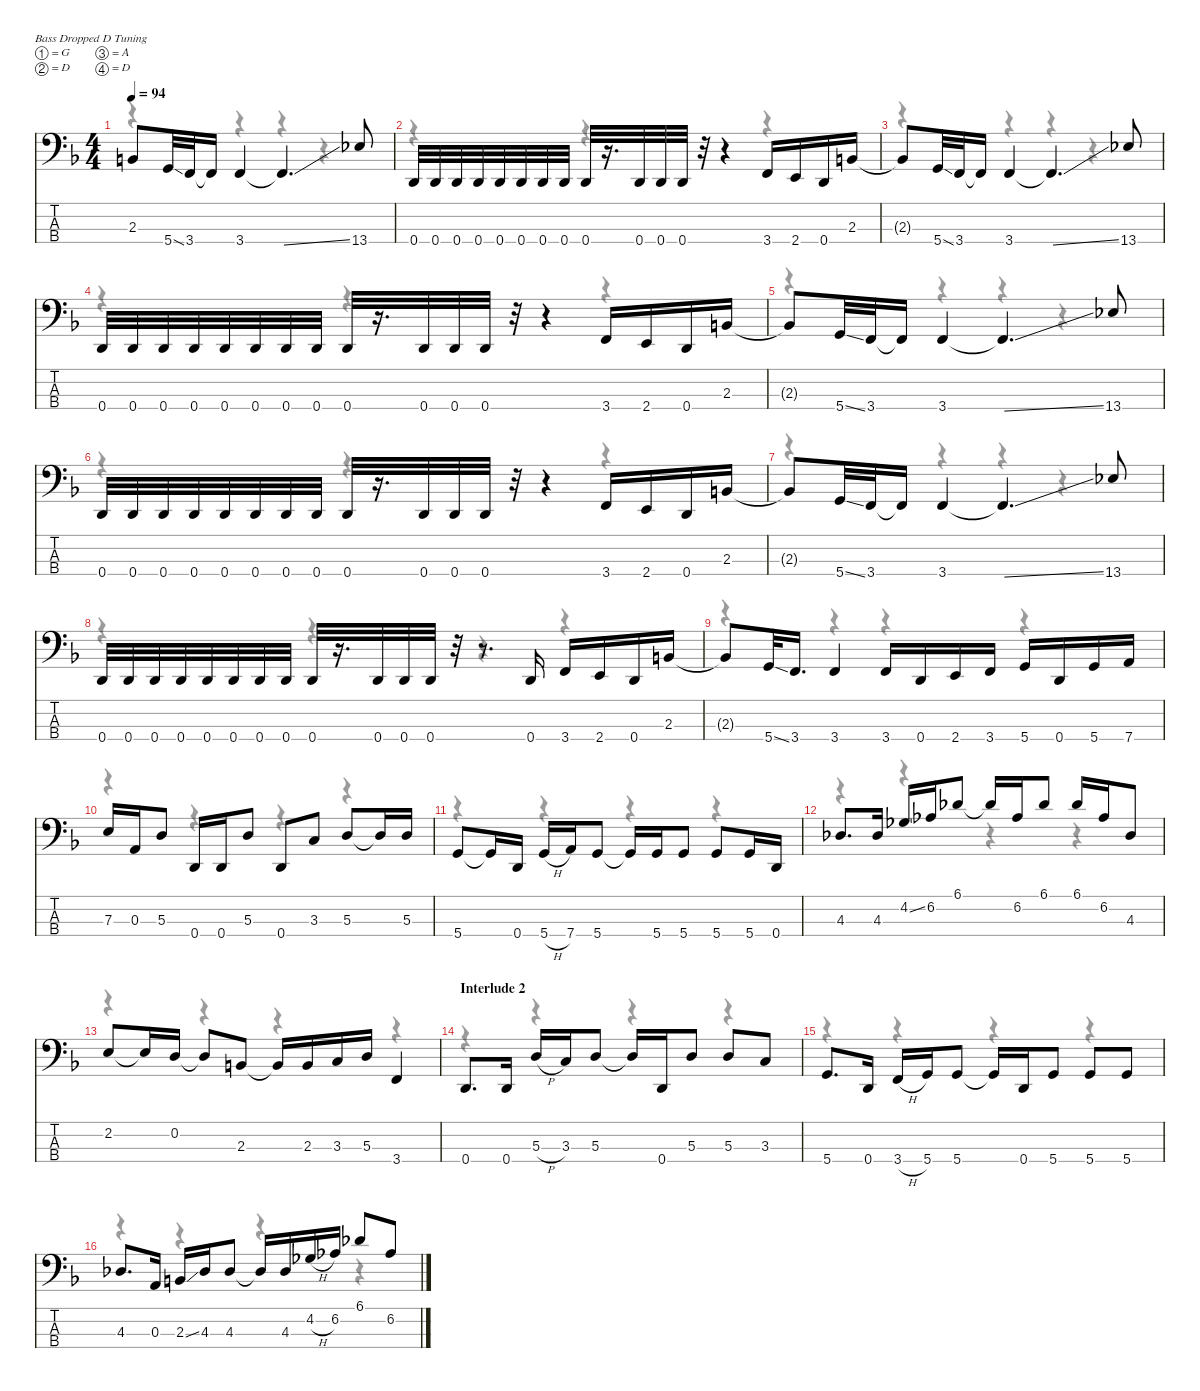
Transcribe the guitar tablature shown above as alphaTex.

\defaultSystemsLayout 4
\hideDynamics
\bracketExtendMode nobrackets
\singleTrackTrackNamePolicy hidden
\multiTrackTrackNamePolicy hidden
\otherSystemsTrackNameOrientation horizontal
\track ("M. Mendez" "el.bs.") {instrument electricbassfinger}
\staff {score tabs}
\tuning (G2 D2 A1 D1)
\voice
\ts (4 4)
\tempo 94
\clef f4
\ks dminor
2.3{t acc forcenatural}.8{dy f beam Up} 5.4{ss acc forcenatural}.32{beam Up} 3.4{acc forcenatural}.32{beam Up} 3.4{t acc forcenatural}.16{beam Up} 3.4{acc forcenatural}.4{beam Up} 3.4{ss t acc forcenatural}.4{d beam Up} 13.4{acc b}.8{beam Up} |
0.4{acc forcenatural}.32{beam Up} 0.4{acc forcenatural}.32{beam Up} 0.4{acc forcenatural}.32{beam Up} 0.4{acc forcenatural}.32{beam Up} 0.4{acc forcenatural}.32{beam Up} 0.4{acc forcenatural}.32{beam Up} 0.4{acc forcenatural}.32{beam Up} 0.4{acc forcenatural}.32{beam Up} 0.4{acc forcenatural}.32{beam Up} r.16{d beam Up} 0.4{acc forcenatural}.32{beam Up} 0.4{acc forcenatural}.32{beam Up} 0.4{acc forcenatural}.32{beam Up} r.32{beam Up} r.4{beam Up} 3.4{acc forcenatural}.16{beam Up} 2.4{acc forcenatural}.16{beam Up} 0.4{acc forcenatural}.16{beam Up} 2.3{acc forcenatural}.16{beam Up} |
2.3{t acc forcenatural}.8{beam Up} 5.4{ss acc forcenatural}.32{beam Up} 3.4{acc forcenatural}.32{beam Up} 3.4{t acc forcenatural}.16{beam Up} 3.4{acc forcenatural}.4{beam Up} 3.4{ss t acc forcenatural}.4{d beam Up} 13.4{acc b}.8{beam Up} |
0.4{acc forcenatural}.32{beam Up} 0.4{acc forcenatural}.32{beam Up} 0.4{acc forcenatural}.32{beam Up} 0.4{acc forcenatural}.32{beam Up} 0.4{acc forcenatural}.32{beam Up} 0.4{acc forcenatural}.32{beam Up} 0.4{acc forcenatural}.32{beam Up} 0.4{acc forcenatural}.32{beam Up} 0.4{acc forcenatural}.32{beam Up} r.16{d beam Up} 0.4{acc forcenatural}.32{beam Up} 0.4{acc forcenatural}.32{beam Up} 0.4{acc forcenatural}.32{beam Up} r.32{beam Up} r.4{beam Up} 3.4{acc forcenatural}.16{beam Up} 2.4{acc forcenatural}.16{beam Up} 0.4{acc forcenatural}.16{beam Up} 2.3{acc forcenatural}.16{beam Up} |
2.3{t acc forcenatural}.8{beam Up} 5.4{ss acc forcenatural}.32{beam Up} 3.4{acc forcenatural}.32{beam Up} 3.4{t acc forcenatural}.16{beam Up} 3.4{acc forcenatural}.4{beam Up} 3.4{ss t acc forcenatural}.4{d beam Up} 13.4{acc b}.8{beam Up} |
0.4{acc forcenatural}.32{beam Up} 0.4{acc forcenatural}.32{beam Up} 0.4{acc forcenatural}.32{beam Up} 0.4{acc forcenatural}.32{beam Up} 0.4{acc forcenatural}.32{beam Up} 0.4{acc forcenatural}.32{beam Up} 0.4{acc forcenatural}.32{beam Up} 0.4{acc forcenatural}.32{beam Up} 0.4{acc forcenatural}.32{beam Up} r.16{d beam Up} 0.4{acc forcenatural}.32{beam Up} 0.4{acc forcenatural}.32{beam Up} 0.4{acc forcenatural}.32{beam Up} r.32{beam Up} r.4{beam Up} 3.4{acc forcenatural}.16{beam Up} 2.4{acc forcenatural}.16{beam Up} 0.4{acc forcenatural}.16{beam Up} 2.3{acc forcenatural}.16{beam Up} |
2.3{t acc forcenatural}.8{beam Up} 5.4{ss acc forcenatural}.32{beam Up} 3.4{acc forcenatural}.32{beam Up} 3.4{t acc forcenatural}.16{beam Up} 3.4{acc forcenatural}.4{beam Up} 3.4{ss t acc forcenatural}.4{d beam Up} 13.4{acc b}.8{beam Up} |
0.4{acc forcenatural}.32{beam Up} 0.4{acc forcenatural}.32{beam Up} 0.4{acc forcenatural}.32{beam Up} 0.4{acc forcenatural}.32{beam Up} 0.4{acc forcenatural}.32{beam Up} 0.4{acc forcenatural}.32{beam Up} 0.4{acc forcenatural}.32{beam Up} 0.4{acc forcenatural}.32{beam Up} 0.4{acc forcenatural}.32{beam Up} r.16{d beam Up} 0.4{acc forcenatural}.32{beam Up} 0.4{acc forcenatural}.32{beam Up} 0.4{acc forcenatural}.32{beam Up} r.32{beam Up} r.8{d beam Up} 0.4{acc forcenatural}.16{beam Up} 3.4{acc forcenatural}.16{beam Up} 2.4{acc forcenatural}.16{beam Up} 0.4{acc forcenatural}.16{beam Up} 2.3{acc forcenatural}.16{beam Up} |
2.3{t acc forcenatural}.8{beam Up} 5.4{ss acc forcenatural}.32{beam Up} 3.4{acc forcenatural}.16{d beam Up} 3.4{acc forcenatural}.4{beam Up} 3.4{acc forcenatural}.16{beam Up} 0.4{acc forcenatural}.16{beam Up} 2.4{acc forcenatural}.16{beam Up} 3.4{acc forcenatural}.16{beam Up} 5.4{acc forcenatural}.16{beam Up} 0.4{acc forcenatural}.16{beam Up} 5.4{acc forcenatural}.16{beam Up} 7.4{acc forcenatural}.16{beam Up} |
7.3{acc forcenatural}.16{beam Up} 0.3{acc forcenatural}.16{beam Up} 5.3{acc forcenatural}.8{beam Up} 0.4{acc forcenatural}.16{beam Up} 0.4{acc forcenatural}.16{beam Up} 5.3{acc forcenatural}.8{beam Up} 0.4{acc forcenatural}.8{beam Up} 3.3{acc forcenatural}.8{beam Up} 5.3{acc forcenatural}.8{beam Up} 5.3{t acc forcenatural}.16{beam Up} 5.3{acc forcenatural}.16{beam Up} |
5.4{acc forcenatural}.8{beam Up} 5.4{t acc forcenatural}.16{beam Up} 0.4{acc forcenatural}.16{beam Up} 5.4{h acc forcenatural}.16{beam Up} 7.4{acc forcenatural}.16{beam Up} 5.4{acc forcenatural}.8{beam Up} 5.4{t acc forcenatural}.16{beam Up} 5.4{acc forcenatural}.16{beam Up} 5.4{acc forcenatural}.8{beam Up} 5.4{acc forcenatural}.8{beam Up} 5.4{acc forcenatural}.16{beam Up} 0.4{acc forcenatural}.16{beam Up} |
4.3{acc b}.8{d beam Up} 4.3{acc b}.16{beam Up} 4.2{ss acc b}.16{beam Up} 6.2{acc b}.16{beam Up} 6.1{acc b}.8{beam Up} 6.1{t acc b}.16{beam Up} 6.2{acc b}.16{beam Up} 6.1{acc b}.8{beam Up} 6.1{acc b}.16{beam Up} 6.2{acc b}.16{beam Up} 4.3{acc b}.8{beam Up} |
2.2{acc forcenatural}.8{beam Up} 2.2{t acc forcenatural}.16{beam Up} 0.2{acc forcenatural}.16{beam Up} 0.2{t acc forcenatural}.8{beam Up} 2.3{acc forcenatural}.8{beam Up} 2.3{t acc forcenatural}.16{beam Up} 2.3{acc forcenatural}.16{beam Up} 3.3{acc forcenatural}.16{beam Up} 5.3{acc forcenatural}.16{beam Up} 3.4{acc forcenatural}.4{beam Up} |
\section ("" "Interlude 2")
0.4{acc forcenatural}.8{d beam Up} 0.4{acc forcenatural}.16{beam Up} 5.3{h acc forcenatural}.16{beam Up} 3.3{acc forcenatural}.16{beam Up} 5.3{acc forcenatural}.8{beam Up} 5.3{t acc forcenatural}.16{beam Up} 0.4{acc forcenatural}.16{beam Up} 5.3{acc forcenatural}.8{beam Up} 5.3{acc forcenatural}.8{beam Up} 3.3{acc forcenatural}.8{beam Up} |
5.4{acc forcenatural}.8{d beam Up} 0.4{acc forcenatural}.16{beam Up} 3.4{h acc forcenatural}.16{beam Up} 5.4{acc forcenatural}.16{beam Up} 5.4{acc forcenatural}.8{beam Up} 5.4{t acc forcenatural}.16{beam Up} 0.4{acc forcenatural}.16{beam Up} 5.4{acc forcenatural}.8{beam Up} 5.4{acc forcenatural}.8{beam Up} 5.4{acc forcenatural}.8{beam Up} |
4.3{acc b}.8{d beam Up} 0.3{acc forcenatural}.16{beam Up} 2.3{ss acc forcenatural}.16{beam Up} 4.3{acc b}.16{beam Up} 4.3{acc b}.8{beam Up} 4.3{t acc b}.16{beam Up} 4.3{acc b}.16{beam Up} 4.2{h acc b}.16{beam Up} 6.2{acc b}.16{beam Up} 6.1{acc b}.8{beam Up} 6.2{acc b}.8{beam Up}
\voice
\clef f4
\ottava regular
\simile none
\ks dminor
r.4{dy mf beam Down} r.4{beam Down} r.4{beam Down} r.4{beam Down} |
r.4{beam Down} r.4{beam Down} r.4{beam Down} r.4{beam Down} |
r.4{beam Down} r.4{beam Down} r.4{beam Down} r.4{beam Down} |
r.4{beam Down} r.4{beam Down} r.4{beam Down} r.4{beam Down} |
r.4{beam Down} r.4{beam Down} r.4{beam Down} r.4{beam Down} |
r.4{beam Down} r.4{beam Down} r.4{beam Down} r.4{beam Down} |
r.4{beam Down} r.4{beam Down} r.4{beam Down} r.4{beam Down} |
r.4{beam Down} r.4{beam Down} r.4{beam Down} r.4{beam Down} |
r.4{beam Down} r.4{beam Down} r.4{beam Down} r.4{beam Down} |
r.4{beam Down} r.4{beam Down} r.4{beam Down} r.4{beam Down} |
r.4{beam Down} r.4{beam Down} r.4{beam Down} r.4{beam Down} |
r.4{beam Down} r.4{beam Down} r.4{beam Down} r.4{beam Down} |
r.4{beam Down} r.4{beam Down} r.4{beam Down} r.4{beam Down} |
r.4{beam Down} r.4{beam Down} r.4{beam Down} r.4{beam Down} |
r.4{beam Down} r.4{beam Down} r.4{beam Down} r.4{beam Down} |
r.4{beam Down} r.4{beam Down} r.4{beam Down} r.4{beam Down}
